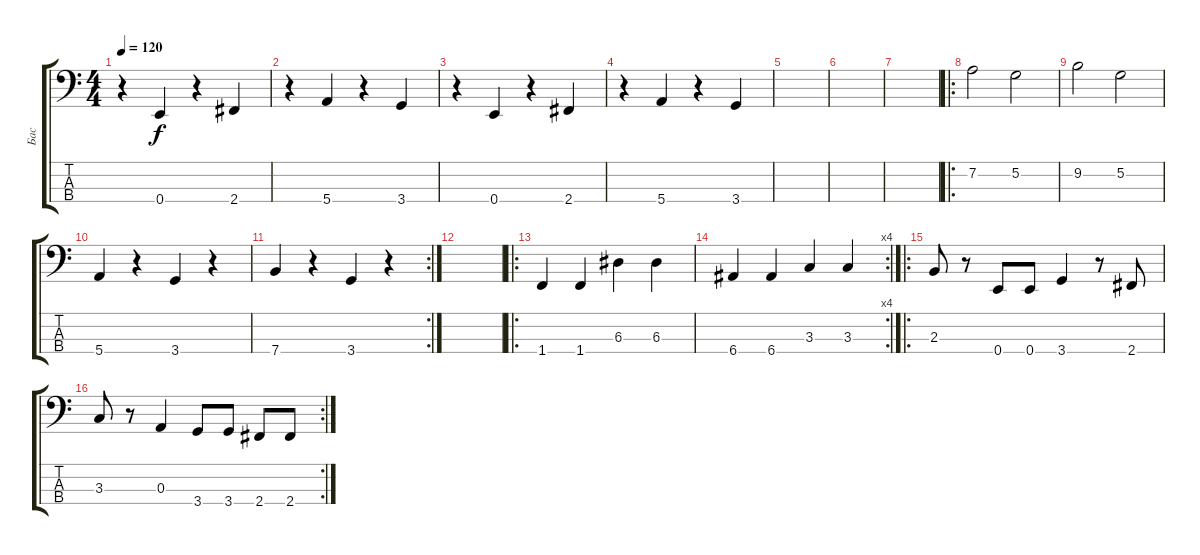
\track ("Бас" "Бас") {instrument electricbassfinger}
\staff {score tabs}
\tuning (G2 D2 A1 E1) {hide}
\ts (4 4)
\tempo 120
\clef f4
\ks c
r.4{dy f instrument electricbassfinger} 0.4.4 r.4 2.4.4 |
r.4 5.4.4 r.4 3.4.4 |
r.4 0.4.4 r.4 2.4.4 |
r.4 5.4.4 r.4 3.4.4 |
|
|
|
\ro
7.2.2 5.2.2 |
9.2.2 5.2.2 |
5.4.4 r.4 3.4.4 r.4 |
\rc 2
7.4.4 r.4 3.4.4 r.4 |
|
\ro
1.4.4 1.4.4 6.3.4 6.3.4 |
\rc 4
6.4.4 6.4.4 3.3.4 3.3.4 |
\ro
2.3.8 r.8 0.4.8 0.4.8 3.4.4 r.8 2.4.8 |
\rc 2
3.3.8 r.8 0.3.4 3.4.8 3.4.8 2.4.8 2.4.8
